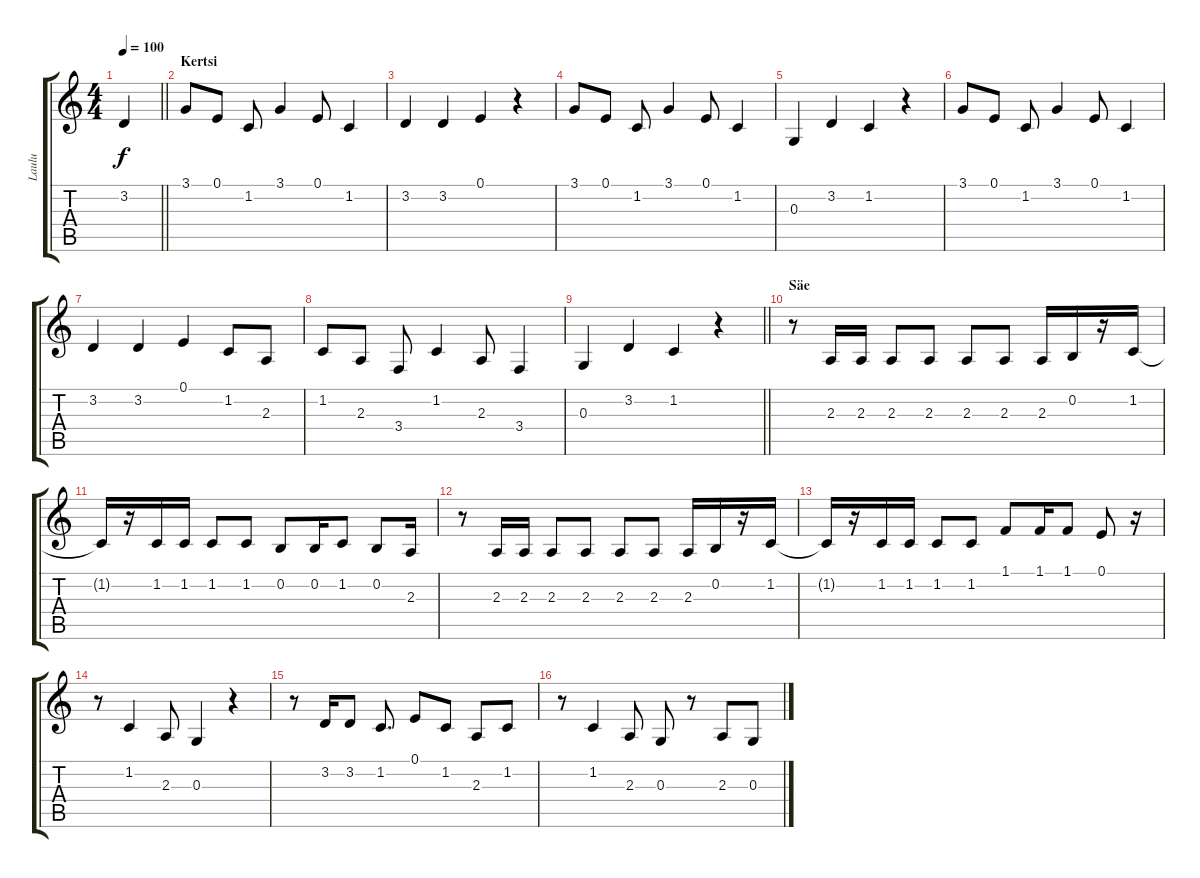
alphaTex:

\track ("Laulu" "Laulu") {instrument lead6voice}
\staff {score tabs}
\tuning (E4 B3 G3 D3 A2 E2) {hide}
\ts (4 4)
\tempo 100
\clef g2
\barLineRight lightlight
\ks c
3.2.4{dy f} |
\section ("" "Kertsi")
3.1.8 0.1.8 1.2.8 3.1.4 0.1.8 1.2.4 |
3.2.4 3.2.4 0.1.4 r.4 |
3.1.8 0.1.8 1.2.8 3.1.4 0.1.8 1.2.4 |
0.3.4 3.2.4 1.2.4 r.4 |
3.1.8 0.1.8 1.2.8 3.1.4 0.1.8 1.2.4 |
3.2.4 3.2.4 0.1.4 1.2.8 2.3.8 |
1.2.8 2.3.8 3.4.8 1.2.4 2.3.8 3.4.4 |
\barLineRight lightlight
0.3.4 3.2.4 1.2.4 r.4 |
\section ("" "Säe")
r.8 2.3.16 2.3.16 2.3.8 2.3.8 2.3.8 2.3.8 2.3.16 0.2.16 r.16 1.2.16 |
1.2{t}.16 r.16 1.2.16 1.2.16 1.2.8 1.2.8 0.2.8 0.2.16 1.2.8 0.2.8 2.3.16 |
r.8 2.3.16 2.3.16 2.3.8 2.3.8 2.3.8 2.3.8 2.3.16 0.2.16 r.16 1.2.16 |
1.2{t}.16 r.16 1.2.16 1.2.16 1.2.8 1.2.8 1.1.8 1.1.16 1.1.8 0.1.8 r.16 |
r.8 1.2.4 2.3.8 0.3.4 r.4 |
r.8 3.2.16 3.2.8 1.2.8{d} 0.1.8 1.2.8 2.3.8 1.2.8 |
r.8 1.2.4 2.3.8 0.3.8 r.8 2.3.8 0.3.8
